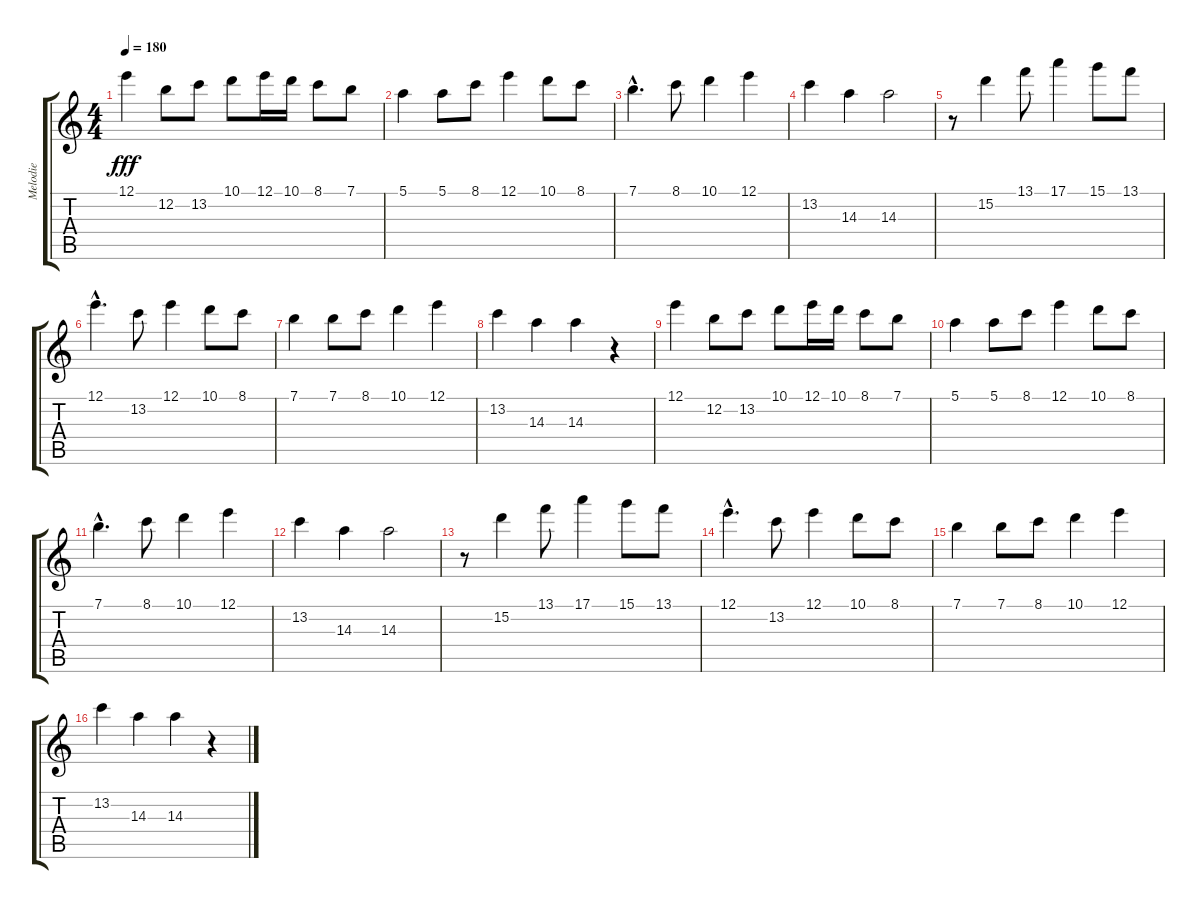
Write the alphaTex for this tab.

\track ("Melodie" "Melodie") {instrument acousticguitarsteel}
\staff {score tabs}
\tuning (E4 B3 G3 D3 A2 E2) {hide}
\ts (4 4)
\tempo 180
\clef g2
\ks c
12.1.4{dy fff instrument acousticguitarsteel} 12.2.8 13.2.8 10.1.8 12.1.16 10.1.16 8.1.8 7.1.8 |
5.1.4 5.1.8 8.1.8 12.1.4 10.1.8 8.1.8 |
7.1{hac}.4{d} 8.1.8 10.1.4 12.1.4 |
13.2.4 14.3.4 14.3.2 |
r.8 15.2.4 13.1.8 17.1.4 15.1.8 13.1.8 |
12.1{hac}.4{d} 13.2.8 12.1.4 10.1.8 8.1.8 |
7.1.4 7.1.8 8.1.8 10.1.4 12.1.4 |
13.2.4 14.3.4 14.3.4 r.4 |
12.1.4{volume 14} 12.2.8 13.2.8 10.1.8 12.1.16 10.1.16 8.1.8 7.1.8 |
5.1.4 5.1.8 8.1.8 12.1.4 10.1.8 8.1.8 |
7.1{hac}.4{d} 8.1.8 10.1.4 12.1.4 |
13.2.4 14.3.4 14.3.2 |
r.8 15.2.4 13.1.8 17.1.4 15.1.8 13.1.8 |
12.1{hac}.4{d} 13.2.8 12.1.4 10.1.8 8.1.8 |
7.1.4 7.1.8 8.1.8 10.1.4 12.1.4 |
13.2.4 14.3.4 14.3.4 r.4
